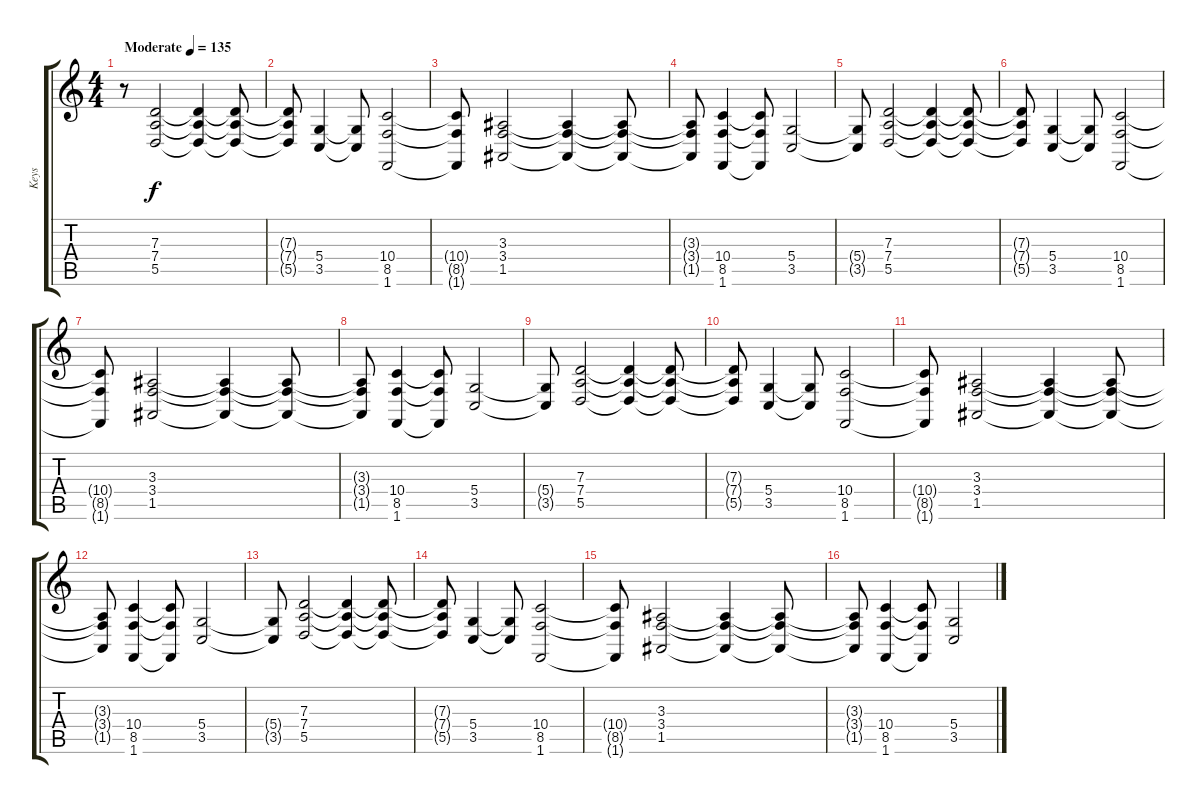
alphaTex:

\track ("Keys" "Keys") {instrument pad4choir}
\staff {score tabs}
\tuning (E4 B3 G3 D3 A2 E2) {hide}
\ts (4 4)
\tempo (135 "Moderate")
\tempo 110
\tempo (135 "Moderate")
\clef g2
\ks c
r.8{dy f instrument pad4choir} (7.3 7.4 5.5).2 (7.3{t} 7.4{t} 5.5{t}).4 (7.3{t} 7.4{t} 5.5{t}).8 |
(7.3{t} 7.4{t} 5.5{t}).8 (5.4 3.5).4 (5.4{t} 3.5{t}).8 (10.4 8.5 1.6).2 |
(10.4{t} 8.5{t} 1.6{t}).8 (3.3 3.4 1.5).2 (3.3{t} 3.4{t} 1.5{t}).4 (3.3{t} 3.4{t} 1.5{t}).8 |
(3.3{t} 3.4{t} 1.5{t}).8 (10.4 8.5 1.6).4 (10.4{t} 8.5{t} 1.6{t}).8 (5.4 3.5).2 |
(5.4{t} 3.5{t}).8 (7.3 7.4 5.5).2 (7.3{t} 7.4{t} 5.5{t}).4 (7.3{t} 7.4{t} 5.5{t}).8 |
(7.3{t} 7.4{t} 5.5{t}).8 (5.4 3.5).4 (5.4{t} 3.5{t}).8 (10.4 8.5 1.6).2 |
(10.4{t} 8.5{t} 1.6{t}).8 (3.3 3.4 1.5).2 (3.3{t} 3.4{t} 1.5{t}).4 (3.3{t} 3.4{t} 1.5{t}).8 |
(3.3{t} 3.4{t} 1.5{t}).8 (10.4 8.5 1.6).4 (10.4{t} 8.5{t} 1.6{t}).8 (5.4 3.5).2 |
(5.4{t} 3.5{t}).8 (7.3 7.4 5.5).2 (7.3{t} 7.4{t} 5.5{t}).4 (7.3{t} 7.4{t} 5.5{t}).8 |
(7.3{t} 7.4{t} 5.5{t}).8 (5.4 3.5).4 (5.4{t} 3.5{t}).8 (10.4 8.5 1.6).2 |
(10.4{t} 8.5{t} 1.6{t}).8 (3.3 3.4 1.5).2 (3.3{t} 3.4{t} 1.5{t}).4 (3.3{t} 3.4{t} 1.5{t}).8 |
(3.3{t} 3.4{t} 1.5{t}).8 (10.4 8.5 1.6).4 (10.4{t} 8.5{t} 1.6{t}).8 (5.4 3.5).2 |
(5.4{t} 3.5{t}).8 (7.3 7.4 5.5).2 (7.3{t} 7.4{t} 5.5{t}).4 (7.3{t} 7.4{t} 5.5{t}).8 |
(7.3{t} 7.4{t} 5.5{t}).8 (5.4 3.5).4 (5.4{t} 3.5{t}).8 (10.4 8.5 1.6).2 |
(10.4{t} 8.5{t} 1.6{t}).8 (3.3 3.4 1.5).2 (3.3{t} 3.4{t} 1.5{t}).4 (3.3{t} 3.4{t} 1.5{t}).8 |
(3.3{t} 3.4{t} 1.5{t}).8 (10.4 8.5 1.6).4 (10.4{t} 8.5{t} 1.6{t}).8 (5.4 3.5).2
